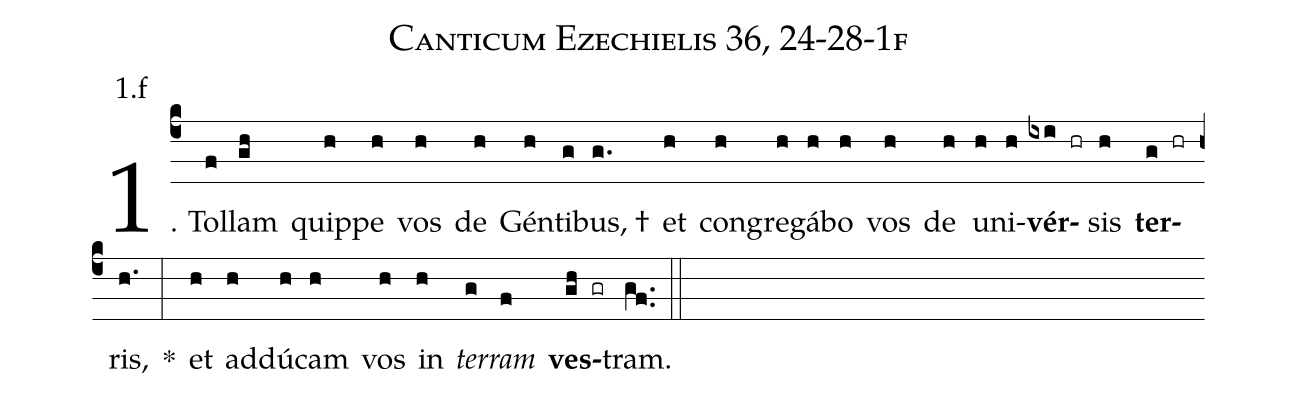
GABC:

name: Canticum Ezechielis 36, 24-28-1f;
annotation: 1.f;
%%
(c4)1. Tol(f)lam(gh) quip(h)pe(h) vos(h) de(h) Gén(h)ti(g)bus, †(g.) et(h) con(h)gre(h)gá(h)bo(h) vos(h) de(h) u(h)ni(h)<b>vér</b>(ixi hr)sis(h) <b>ter</b>(g hr)ris,(h.) *(:) et(h) ad(h)dú(h)cam(h) vos(h) in(h) <i>ter</i>(g)<i>ram</i>(f) <b>ves</b>(gh gr)tram.(gf..) (::)
